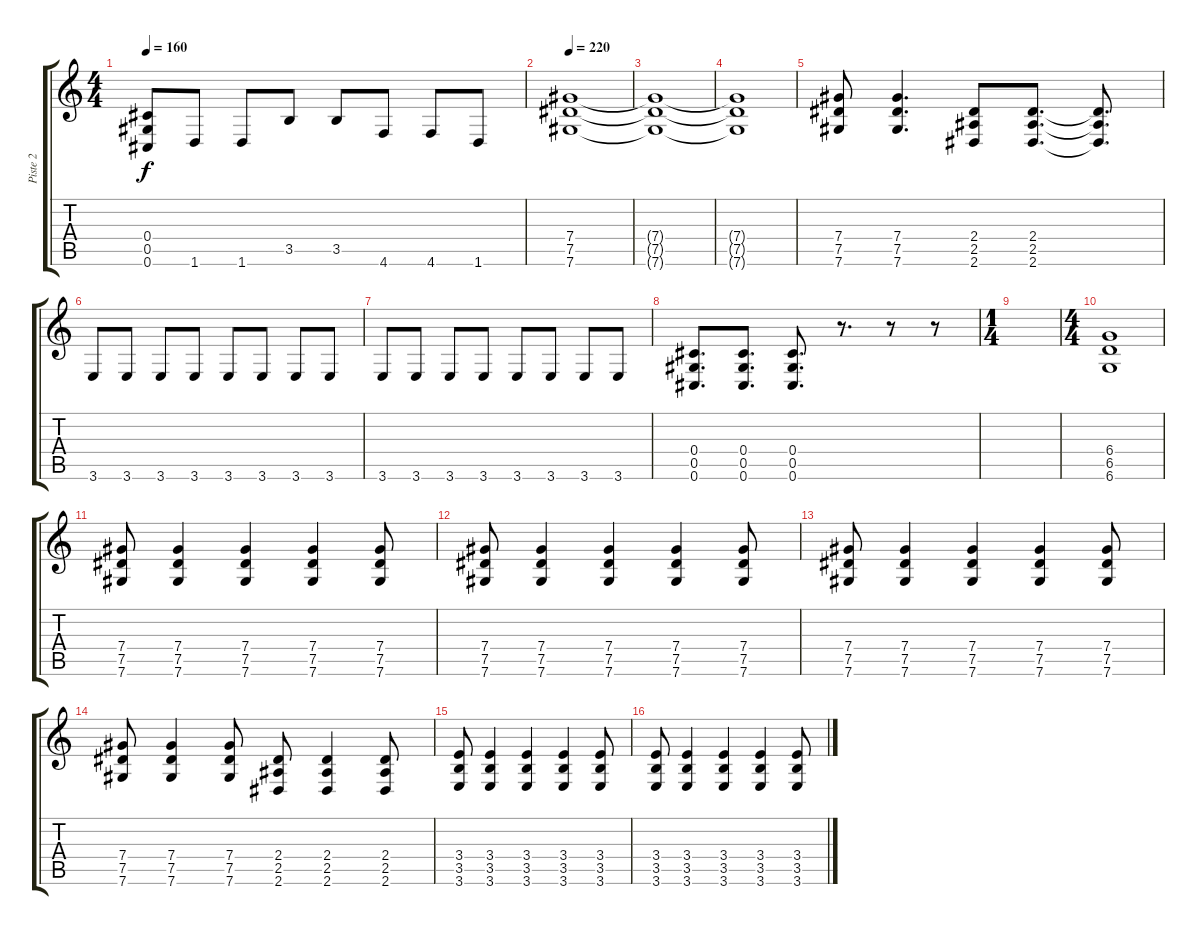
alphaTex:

\track ("Piste 2" "Piste 2") {instrument distortionguitar}
\staff {score tabs}
\tuning (Eb4 Bb3 Gb3 Db3 Ab2 Db2) {hide}
\ts (4 4)
\tempo 160
\clef g2
\ks c
(0.4{t} 0.5{t} 0.6{t}).8{dy f} 1.6.8 1.6.8 3.5.8 3.5.8 4.6.8 4.6.8 1.6.8 |
\tempo 220
(7.4 7.5 7.6).1 |
(7.4{t} 7.5{t} 7.6{t}).1 |
(7.4{t} 7.5{t} 7.6{t}).1 |
(7.4 7.5 7.6).8 (7.4 7.5 7.6).4{d} (2.4 2.5 2.6).8 (2.4 2.5 2.6).8{d} (2.4{t} 2.5{t} 2.6{t}).8{d} |
3.6.8 3.6.8 3.6.8 3.6.8 3.6.8 3.6.8 3.6.8 3.6.8 |
3.6.8 3.6.8 3.6.8 3.6.8 3.6.8 3.6.8 3.6.8 3.6.8 |
(0.4 0.5 0.6).8{d} (0.4 0.5 0.6).8{d} (0.4 0.5 0.6).8{d} r.8{d} r.8 r.8 |
\ts (1 4)
|
\ts (4 4)
(6.4 6.5 6.6).1 |
(7.4 7.5 7.6).8 (7.4 7.5 7.6).4 (7.4 7.5 7.6).4 (7.4 7.5 7.6).4 (7.4 7.5 7.6).8 |
(7.4 7.5 7.6).8 (7.4 7.5 7.6).4 (7.4 7.5 7.6).4 (7.4 7.5 7.6).4 (7.4 7.5 7.6).8 |
(7.4 7.5 7.6).8 (7.4 7.5 7.6).4 (7.4 7.5 7.6).4 (7.4 7.5 7.6).4 (7.4 7.5 7.6).8 |
(7.4 7.5 7.6).8 (7.4 7.5 7.6).4 (7.4 7.5 7.6).8 (2.4 2.5 2.6).8 (2.4 2.5 2.6).4 (2.4 2.5 2.6).8 |
(3.4 3.5 3.6).8 (3.4 3.5 3.6).4 (3.4 3.5 3.6).4 (3.4 3.5 3.6).4 (3.4 3.5 3.6).8 |
(3.4 3.5 3.6).8 (3.4 3.5 3.6).4 (3.4 3.5 3.6).4 (3.4 3.5 3.6).4 (3.4 3.5 3.6).8
